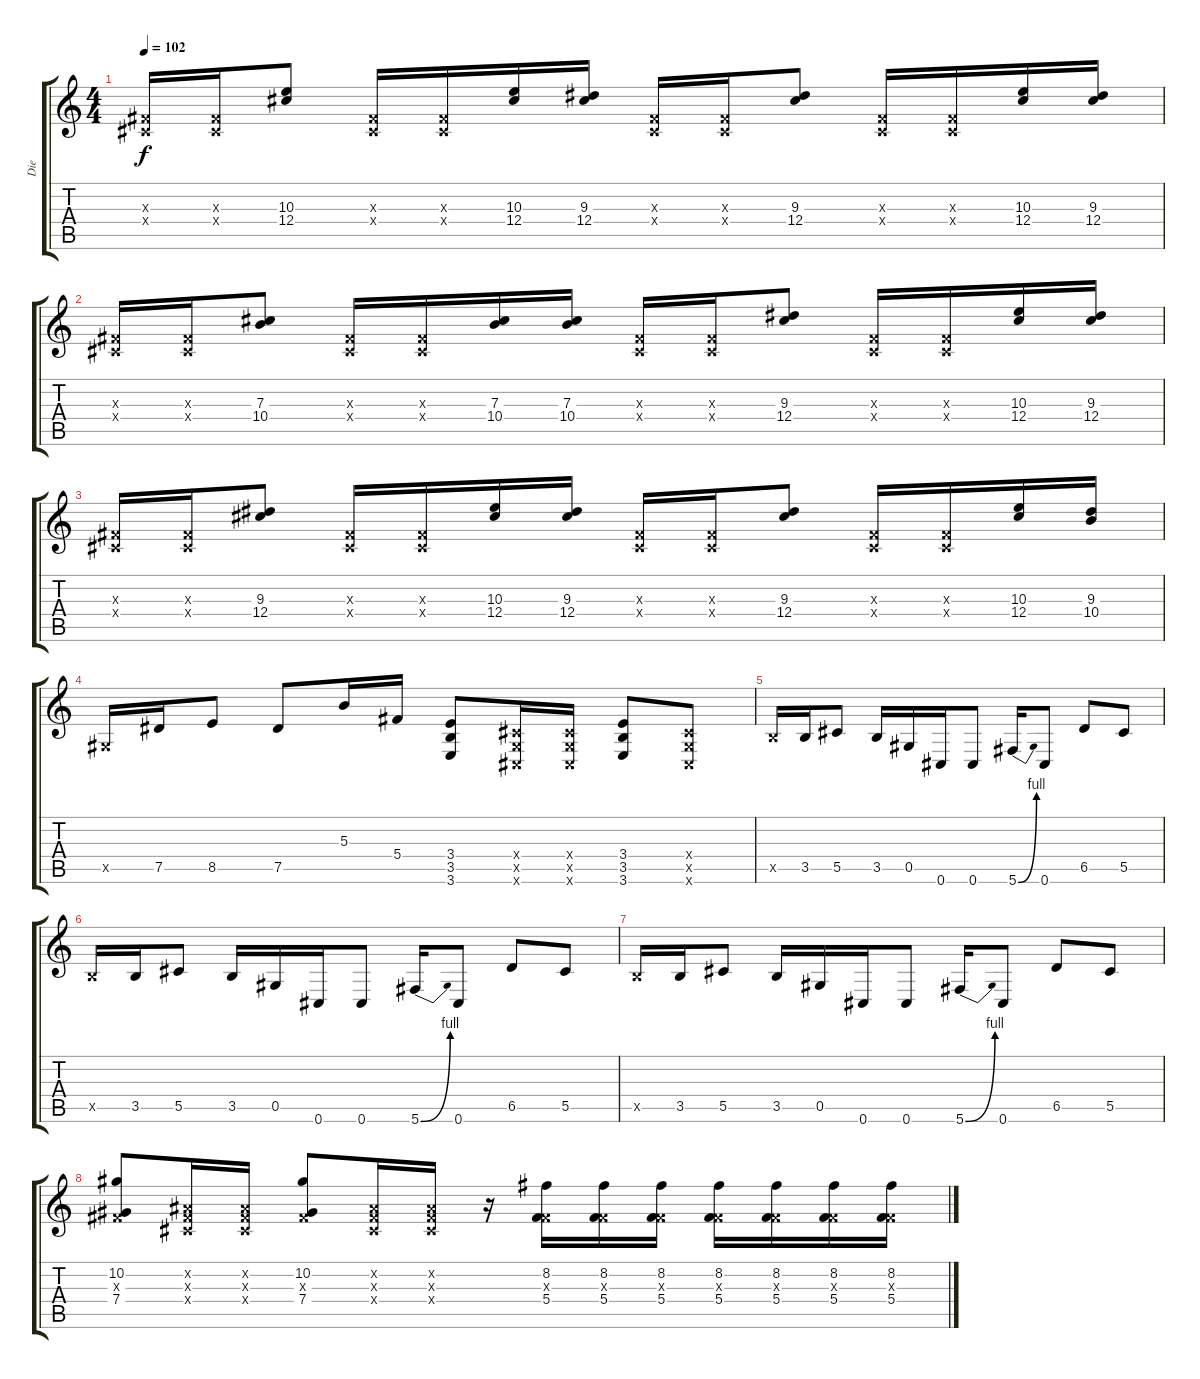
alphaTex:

\track ("Die" "Die") {instrument distortionguitar}
\staff {score tabs}
\tuning (Eb4 Bb3 Gb3 Db3 Ab2 Db2) {hide}
\ts (4 4)
\tempo 102
\clef g2
\ks c
(0.3{x} 0.4{x}).16{dy f} (0.3{x} 0.4{x}).16 (10.3 12.4).8 (0.3{x} 0.4{x}).16 (0.3{x} 0.4{x}).16 (10.3 12.4).16 (9.3 12.4).16 (0.3{x} 0.4{x}).16 (0.3{x} 0.4{x}).16 (9.3 12.4).8 (0.3{x} 0.4{x}).16 (0.3{x} 0.4{x}).16 (10.3 12.4).16 (9.3 12.4).16 |
(0.3{x} 0.4{x}).16 (0.3{x} 0.4{x}).16 (7.3 10.4).8 (0.3{x} 0.4{x}).16 (0.3{x} 0.4{x}).16 (7.3 10.4).16 (7.3 10.4).16 (0.3{x} 0.4{x}).16 (0.3{x} 0.4{x}).16 (9.3 12.4).8 (0.3{x} 0.4{x}).16 (0.3{x} 0.4{x}).16 (10.3 12.4).16 (9.3 12.4).16 |
(0.3{x} 0.4{x}).16 (0.3{x} 0.4{x}).16 (9.3 12.4).8 (0.3{x} 0.4{x}).16 (0.3{x} 0.4{x}).16 (10.3 12.4).16 (9.3 12.4).16 (0.3{x} 0.4{x}).16 (0.3{x} 0.4{x}).16 (9.3 12.4).8 (0.3{x} 0.4{x}).16 (0.3{x} 0.4{x}).16 (10.3 12.4).16 (9.3 10.4).16 |
0.5{x}.16 7.5.16 8.5.8 7.5.8 5.3.16 5.4.16 (3.4 3.5 3.6).8 (0.4{x} 0.5{x} 0.6{x}).16 (0.4{x} 0.5{x} 0.6{x}).16 (3.4 3.5 3.6).8 (0.4{x} 0.5{x} 0.6{x}).8 |
3.5{x}.16 3.5.16 5.5.8 3.5.16 0.5.16 0.6.16 0.6.8 5.6{be (bend 0 0 60 4)}.16 0.6.8 6.5.8 5.5.8 |
3.5{x}.16 3.5.16 5.5.8 3.5.16 0.5.16 0.6.16 0.6.8 5.6{be (bend 0 0 60 4)}.16 0.6.8 6.5.8 5.5.8 |
3.5{x}.16 3.5.16 5.5.8 3.5.16 0.5.16 0.6.16 0.6.8 5.6{be (bend 0 0 60 4)}.16 0.6.8 6.5.8 5.5.8 |
(10.2 0.3{x} 7.4).8 (0.2{x} 0.3{x} 0.4{x}).16 (0.2{x} 0.3{x} 0.4{x}).16 (10.2 0.3{x} 7.4).8 (0.2{x} 0.3{x} 0.4{x}).16 (0.2{x} 0.3{x} 0.4{x}).16 r.16 (8.2 0.3{x} 5.4).16 (8.2 0.3{x} 5.4).16 (8.2 0.3{x} 5.4).16 (8.2 0.3{x} 5.4).16 (8.2 0.3{x} 5.4).16 (8.2 0.3{x} 5.4).16 (8.2 0.3{x} 5.4).16
